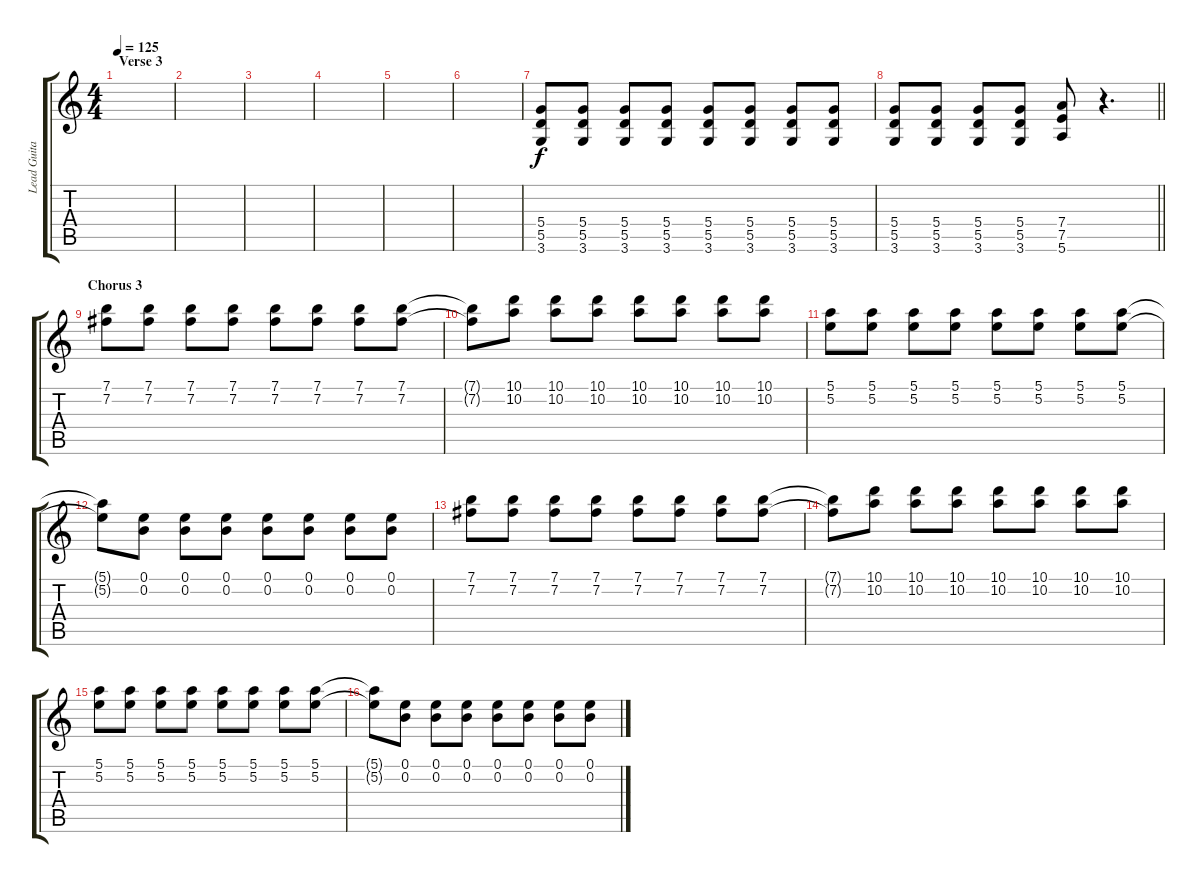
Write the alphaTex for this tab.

\track ("Lead Guitar" "Lead Guita") {instrument distortionguitar}
\staff {score tabs}
\tuning (E4 B3 G3 D3 A2 E2) {hide}
\ts (4 4)
\section ("" "Verse 3")
\tempo 125
\clef g2
\ks c
|
|
|
|
|
|
(5.4 5.5 3.6).8 (5.4 5.5 3.6).8 (5.4 5.5 3.6).8 (5.4 5.5 3.6).8 (5.4 5.5 3.6).8 (5.4 5.5 3.6).8 (5.4 5.5 3.6).8 (5.4 5.5 3.6).8 |
\barLineRight lightlight
(5.4 5.5 3.6).8 (5.4 5.5 3.6).8 (5.4 5.5 3.6).8 (5.4 5.5 3.6).8 (7.4 7.5 5.6).8 r.4{d} |
\section ("" "Chorus 3")
(7.1 7.2).8{instrument distortionguitar} (7.1 7.2).8 (7.1 7.2).8 (7.1 7.2).8 (7.1 7.2).8 (7.1 7.2).8 (7.1 7.2).8 (7.1 7.2).8 |
(7.1{t} 7.2{t}).8 (10.1 10.2).8 (10.1 10.2).8 (10.1 10.2).8 (10.1 10.2).8 (10.1 10.2).8 (10.1 10.2).8 (10.1 10.2).8 |
(5.1 5.2).8 (5.1 5.2).8 (5.1 5.2).8 (5.1 5.2).8 (5.1 5.2).8 (5.1 5.2).8 (5.1 5.2).8 (5.1 5.2).8 |
(5.1{t} 5.2{t}).8 (0.1 0.2).8 (0.1 0.2).8 (0.1 0.2).8 (0.1 0.2).8 (0.1 0.2).8 (0.1 0.2).8 (0.1 0.2).8 |
(7.1 7.2).8{instrument distortionguitar} (7.1 7.2).8 (7.1 7.2).8 (7.1 7.2).8 (7.1 7.2).8 (7.1 7.2).8 (7.1 7.2).8 (7.1 7.2).8 |
(7.1{t} 7.2{t}).8 (10.1 10.2).8 (10.1 10.2).8 (10.1 10.2).8 (10.1 10.2).8 (10.1 10.2).8 (10.1 10.2).8 (10.1 10.2).8 |
(5.1 5.2).8 (5.1 5.2).8 (5.1 5.2).8 (5.1 5.2).8 (5.1 5.2).8 (5.1 5.2).8 (5.1 5.2).8 (5.1 5.2).8 |
(5.1{t} 5.2{t}).8 (0.1 0.2).8 (0.1 0.2).8 (0.1 0.2).8 (0.1 0.2).8 (0.1 0.2).8 (0.1 0.2).8 (0.1 0.2).8
